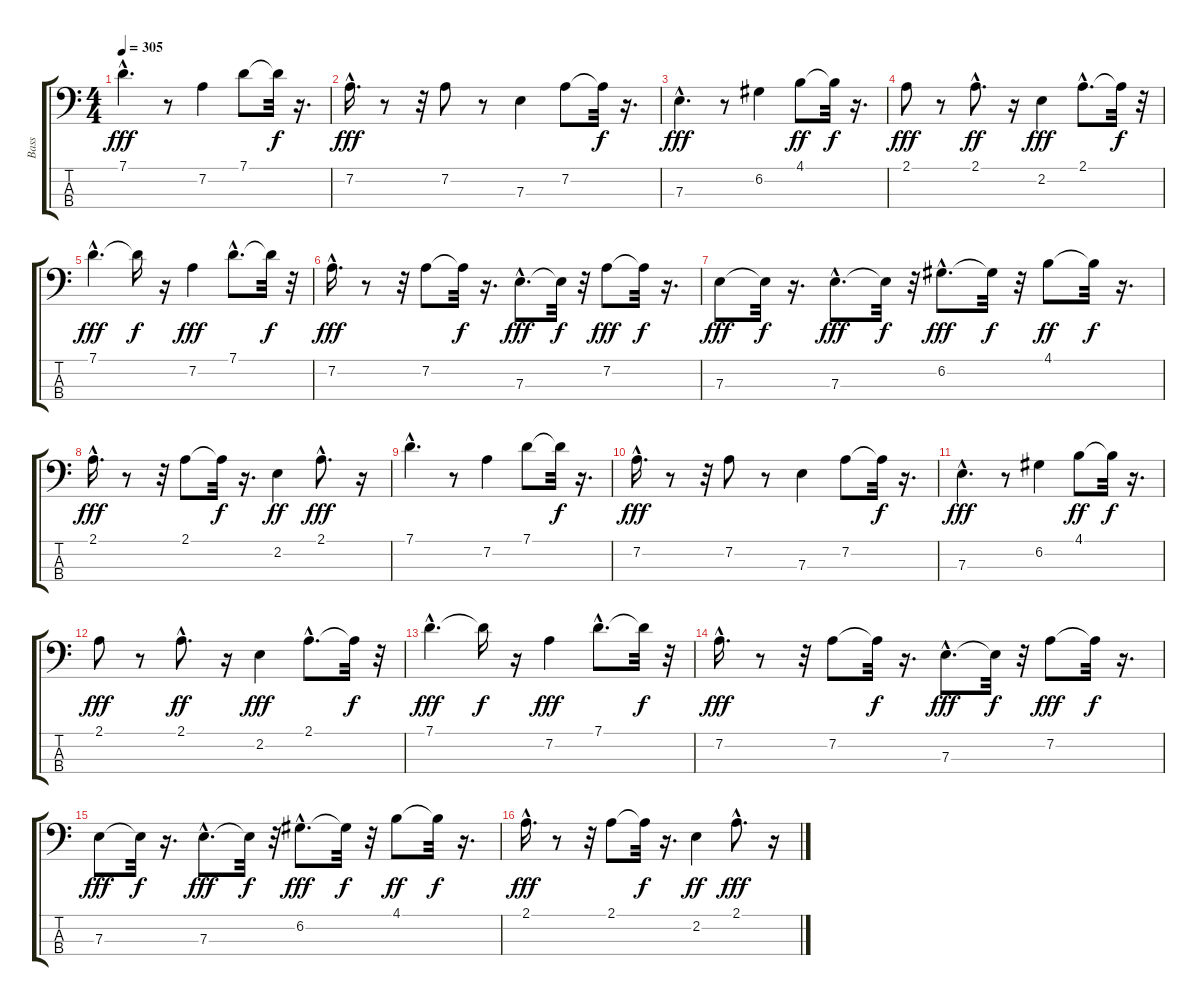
\track ("Bass" "Bass") {instrument acousticbass}
\staff {score tabs}
\tuning (G2 D2 A1 E1) {hide}
\ts (4 4)
\tempo 305
\clef f4
\ks c
7.1{hac}.4{d dy fff} r.8 7.2.4 7.1.8 7.1{t}.32{dy f} r.16{d} |
7.2{hac}.16{d dy fff} r.8 r.32 7.2.8 r.8 7.3.4 7.2.8 7.2{t}.32{dy f} r.16{d} |
7.3{hac}.4{d dy fff} r.8 6.2.4 4.1.8{dy ff} 4.1{t}.32{dy f} r.16{d} |
2.1.8{dy fff} r.8 2.1{hac}.8{d dy ff} r.16 2.2.4{dy fff} 2.1{hac}.8{d} 2.1{t}.32{dy f} r.32 |
7.1{hac}.4{d dy fff} 7.1{t}.16{dy f} r.16 7.2.4{dy fff} 7.1{hac}.8{d} 7.1{t}.32{dy f} r.32 |
7.2{hac}.16{d dy fff} r.8 r.32 7.2.8 7.2{t}.32{dy f} r.16{d} 7.3{hac}.8{d dy fff} 7.3{t}.32{dy f} r.32 7.2.8{dy fff} 7.2{t}.32{dy f} r.16{d} |
7.3.8{dy fff} 7.3{t}.32{dy f} r.16{d} 7.3{hac}.8{d dy fff} 7.3{t}.32{dy f} r.32 6.2{hac}.8{d dy fff} 6.2{t}.32{dy f} r.32 4.1.8{dy ff} 4.1{t}.32{dy f} r.16{d} |
2.1{hac}.16{d dy fff} r.8 r.32 2.1.8 2.1{t}.32{dy f} r.16{d} 2.2.4{dy ff} 2.1{hac}.8{d dy fff} r.16 |
7.1{hac}.4{d} r.8 7.2.4 7.1.8 7.1{t}.32{dy f} r.16{d} |
7.2{hac}.16{d dy fff} r.8 r.32 7.2.8 r.8 7.3.4 7.2.8 7.2{t}.32{dy f} r.16{d} |
7.3{hac}.4{d dy fff} r.8 6.2.4 4.1.8{dy ff} 4.1{t}.32{dy f} r.16{d} |
2.1.8{dy fff} r.8 2.1{hac}.8{d dy ff} r.16 2.2.4{dy fff} 2.1{hac}.8{d} 2.1{t}.32{dy f} r.32 |
7.1{hac}.4{d dy fff} 7.1{t}.16{dy f} r.16 7.2.4{dy fff} 7.1{hac}.8{d} 7.1{t}.32{dy f} r.32 |
7.2{hac}.16{d dy fff} r.8 r.32 7.2.8 7.2{t}.32{dy f} r.16{d} 7.3{hac}.8{d dy fff} 7.3{t}.32{dy f} r.32 7.2.8{dy fff} 7.2{t}.32{dy f} r.16{d} |
7.3.8{dy fff} 7.3{t}.32{dy f} r.16{d} 7.3{hac}.8{d dy fff} 7.3{t}.32{dy f} r.32 6.2{hac}.8{d dy fff} 6.2{t}.32{dy f} r.32 4.1.8{dy ff} 4.1{t}.32{dy f} r.16{d} |
2.1{hac}.16{d dy fff} r.8 r.32 2.1.8 2.1{t}.32{dy f} r.16{d} 2.2.4{dy ff} 2.1{hac}.8{d dy fff} r.16
